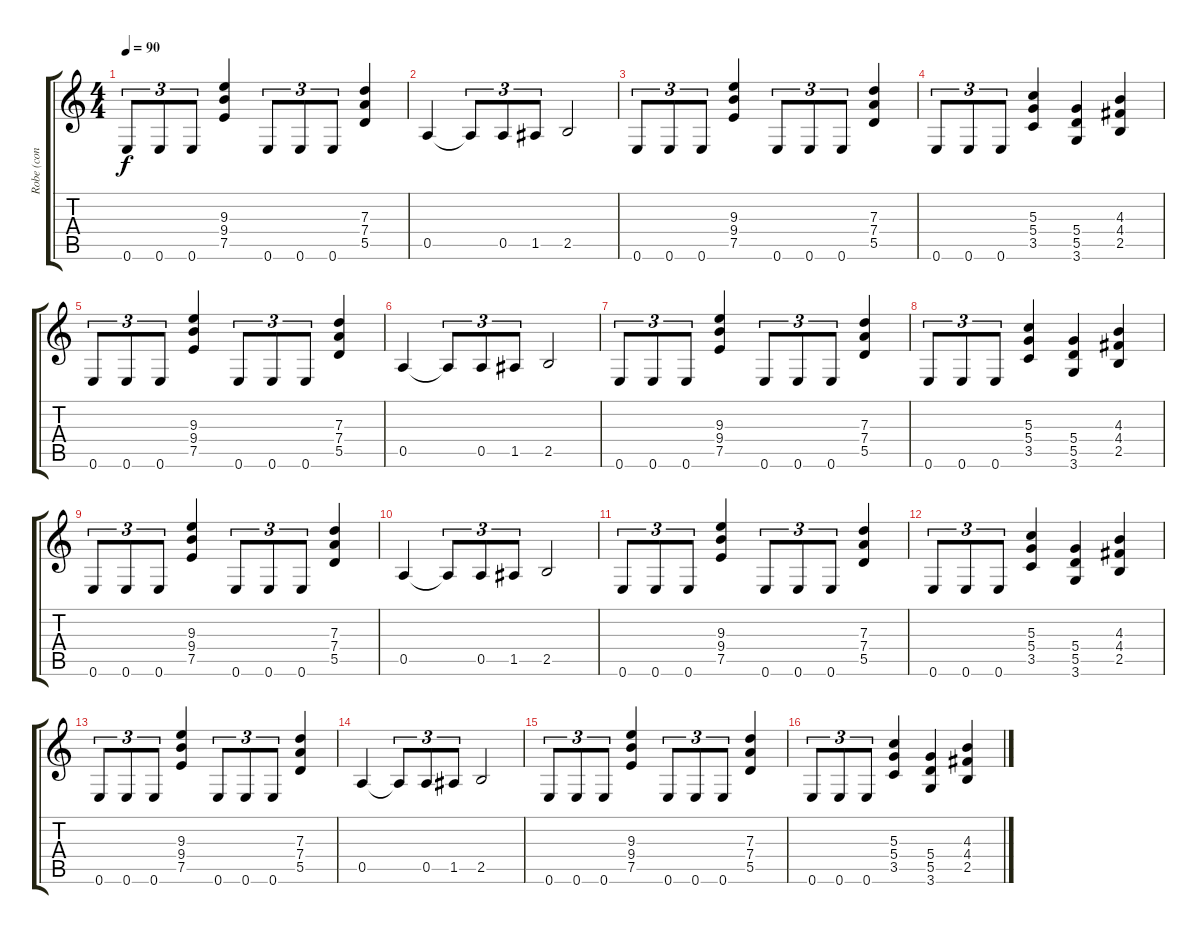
\track ("Robe (con distorsión)" "Robe (con ") {instrument distortionguitar}
\staff {score tabs}
\tuning (E4 B3 G3 D3 A2 E2) {hide}
\ts (4 4)
\tempo 90
\clef g2
\ks c
0.6.8{tu (3 2) dy f} 0.6.8{tu (3 2)} 0.6.8{tu (3 2)} (9.3 9.4 7.5).4 0.6.8{tu (3 2)} 0.6.8{tu (3 2)} 0.6.8{tu (3 2)} (7.3 7.4 5.5).4 |
0.5.4 0.5{t}.8{tu (3 2)} 0.5.8{tu (3 2)} 1.5.8{tu (3 2)} 2.5.2 |
0.6.8{tu (3 2)} 0.6.8{tu (3 2)} 0.6.8{tu (3 2)} (9.3 9.4 7.5).4 0.6.8{tu (3 2)} 0.6.8{tu (3 2)} 0.6.8{tu (3 2)} (7.3 7.4 5.5).4 |
0.6.8{tu (3 2)} 0.6.8{tu (3 2)} 0.6.8{tu (3 2)} (5.3 5.4 3.5).4 (5.4 5.5 3.6).4 (4.3 4.4 2.5).4 |
0.6.8{tu (3 2)} 0.6.8{tu (3 2)} 0.6.8{tu (3 2)} (9.3 9.4 7.5).4 0.6.8{tu (3 2)} 0.6.8{tu (3 2)} 0.6.8{tu (3 2)} (7.3 7.4 5.5).4 |
0.5.4 0.5{t}.8{tu (3 2)} 0.5.8{tu (3 2)} 1.5.8{tu (3 2)} 2.5.2 |
0.6.8{tu (3 2)} 0.6.8{tu (3 2)} 0.6.8{tu (3 2)} (9.3 9.4 7.5).4 0.6.8{tu (3 2)} 0.6.8{tu (3 2)} 0.6.8{tu (3 2)} (7.3 7.4 5.5).4 |
0.6.8{tu (3 2)} 0.6.8{tu (3 2)} 0.6.8{tu (3 2)} (5.3 5.4 3.5).4 (5.4 5.5 3.6).4 (4.3 4.4 2.5).4 |
0.6.8{tu (3 2)} 0.6.8{tu (3 2)} 0.6.8{tu (3 2)} (9.3 9.4 7.5).4 0.6.8{tu (3 2)} 0.6.8{tu (3 2)} 0.6.8{tu (3 2)} (7.3 7.4 5.5).4 |
0.5.4 0.5{t}.8{tu (3 2)} 0.5.8{tu (3 2)} 1.5.8{tu (3 2)} 2.5.2 |
0.6.8{tu (3 2)} 0.6.8{tu (3 2)} 0.6.8{tu (3 2)} (9.3 9.4 7.5).4 0.6.8{tu (3 2)} 0.6.8{tu (3 2)} 0.6.8{tu (3 2)} (7.3 7.4 5.5).4 |
0.6.8{tu (3 2)} 0.6.8{tu (3 2)} 0.6.8{tu (3 2)} (5.3 5.4 3.5).4 (5.4 5.5 3.6).4 (4.3 4.4 2.5).4 |
0.6.8{tu (3 2)} 0.6.8{tu (3 2)} 0.6.8{tu (3 2)} (9.3 9.4 7.5).4 0.6.8{tu (3 2)} 0.6.8{tu (3 2)} 0.6.8{tu (3 2)} (7.3 7.4 5.5).4 |
0.5.4 0.5{t}.8{tu (3 2)} 0.5.8{tu (3 2)} 1.5.8{tu (3 2)} 2.5.2 |
0.6.8{tu (3 2)} 0.6.8{tu (3 2)} 0.6.8{tu (3 2)} (9.3 9.4 7.5).4 0.6.8{tu (3 2)} 0.6.8{tu (3 2)} 0.6.8{tu (3 2)} (7.3 7.4 5.5).4 |
0.6.8{tu (3 2)} 0.6.8{tu (3 2)} 0.6.8{tu (3 2)} (5.3 5.4 3.5).4 (5.4 5.5 3.6).4 (4.3 4.4 2.5).4
